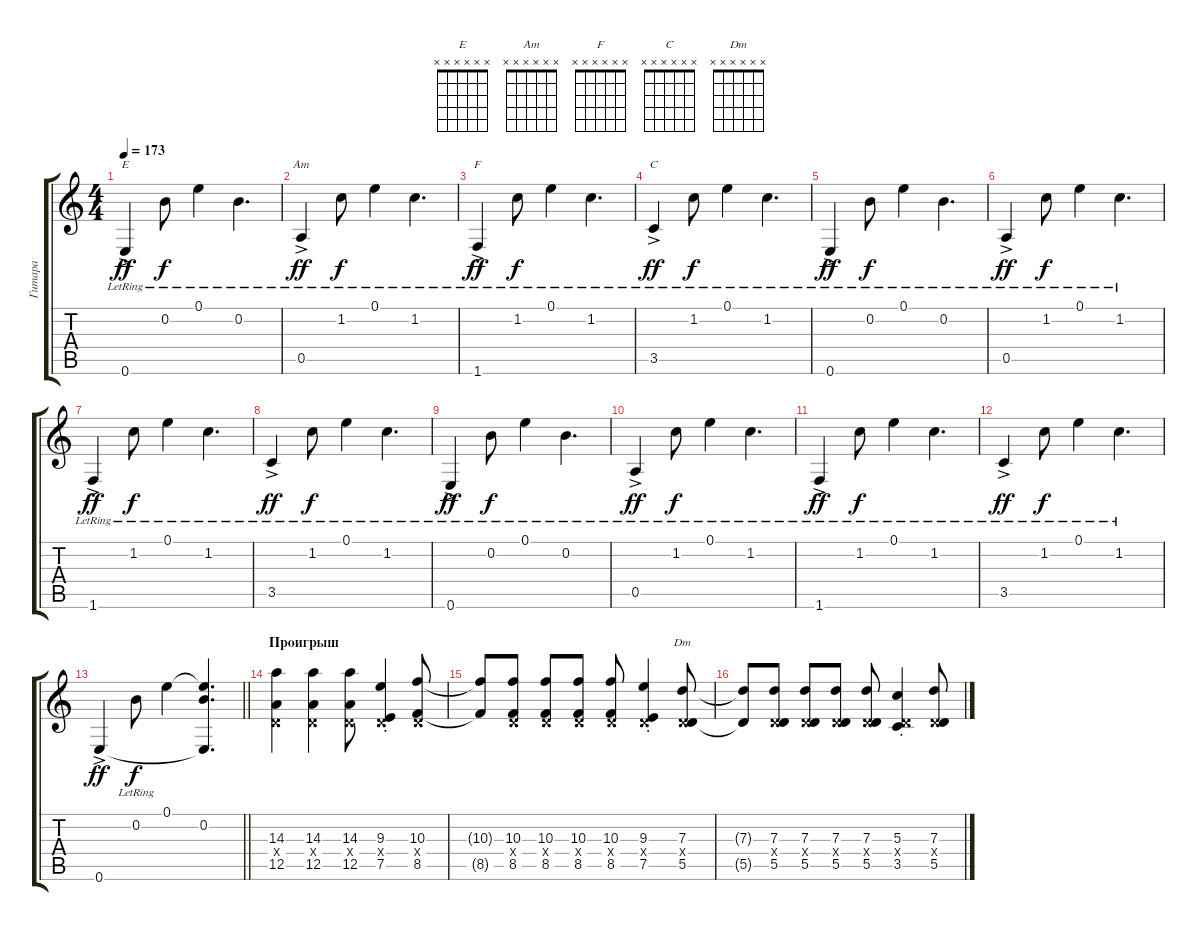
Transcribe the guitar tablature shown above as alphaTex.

\track ("Гитара" "Гитара") {instrument acousticguitarsteel}
\staff {score tabs}
\tuning (E4 B3 G3 D3 A2 E2) {hide}
\chord ("E" x x x x x x)
\chord ("Am" x x x x x x)
\chord ("F" x x x x x x)
\chord ("C" x x x x x x)
\chord ("Dm" x x x x x x)
\ts (4 4)
\tempo 173
\clef g2
\ks c
0.6{ac lr}.4{ch "E" dy ff} 0.2{lr}.8{dy f} 0.1{lr}.4 0.2{lr}.4{d} |
0.5{ac lr}.4{ch "Am" dy ff} 1.2{lr}.8{dy f} 0.1{lr}.4 1.2{lr}.4{d} |
1.6{ac lr}.4{ch "F" dy ff} 1.2{lr}.8{dy f} 0.1{lr}.4 1.2{lr}.4{d} |
3.5{ac lr}.4{ch "C" dy ff} 1.2{lr}.8{dy f} 0.1{lr}.4 1.2{lr}.4{d} |
0.6{ac lr}.4{dy ff} 0.2{lr}.8{dy f} 0.1{lr}.4 0.2{lr}.4{d} |
0.5{ac lr}.4{dy ff} 1.2{lr}.8{dy f} 0.1{lr}.4 1.2{lr}.4{d} |
1.6{ac lr}.4{dy ff} 1.2{lr}.8{dy f} 0.1{lr}.4 1.2{lr}.4{d} |
3.5{ac lr}.4{dy ff} 1.2{lr}.8{dy f} 0.1{lr}.4 1.2{lr}.4{d} |
0.6{ac lr}.4{dy ff} 0.2{lr}.8{dy f} 0.1{lr}.4 0.2{lr}.4{d} |
0.5{ac lr}.4{dy ff} 1.2{lr}.8{dy f} 0.1{lr}.4 1.2{lr}.4{d} |
1.6{ac lr}.4{dy ff} 1.2{lr}.8{dy f} 0.1{lr}.4 1.2{lr}.4{d} |
3.5{ac lr}.4{dy ff} 1.2{lr}.8{dy f} 0.1{lr}.4 1.2{lr}.4{d} |
\barLineRight lightlight
0.6{ac}.4{dy ff} 0.2{lr}.8{dy f} 0.1.4 (0.1{t} 0.2 0.6{t}).4{d} |
\section ("" "Проигрыш")
(14.3 0.4{x} 12.5).4{volume 13} (14.3 0.4{x} 12.5).4 (14.3 0.4{x} 12.5).8 (9.3{st} 0.4{x} 7.5{st}).4 (10.3 0.4{x} 8.5).8 |
(10.3{t} 8.5{t}).8 (10.3 0.4{x} 8.5).8 (10.3 0.4{x} 8.5).8 (10.3 0.4{x} 8.5).8 (10.3 0.4{x} 8.5).8 (9.3{st} 0.4{x} 7.5{st}).4 (7.3 0.4{x} 5.5).8{ch "Dm"} |
(7.3{t} 5.5{t}).8 (7.3 0.4{x} 5.5).8 (7.3 0.4{x} 5.5).8 (7.3 0.4{x} 5.5).8 (7.3 0.4{x} 5.5).8 (5.3{st} 0.4{x} 3.5{st}).4 (7.3 0.4{x} 5.5).8
